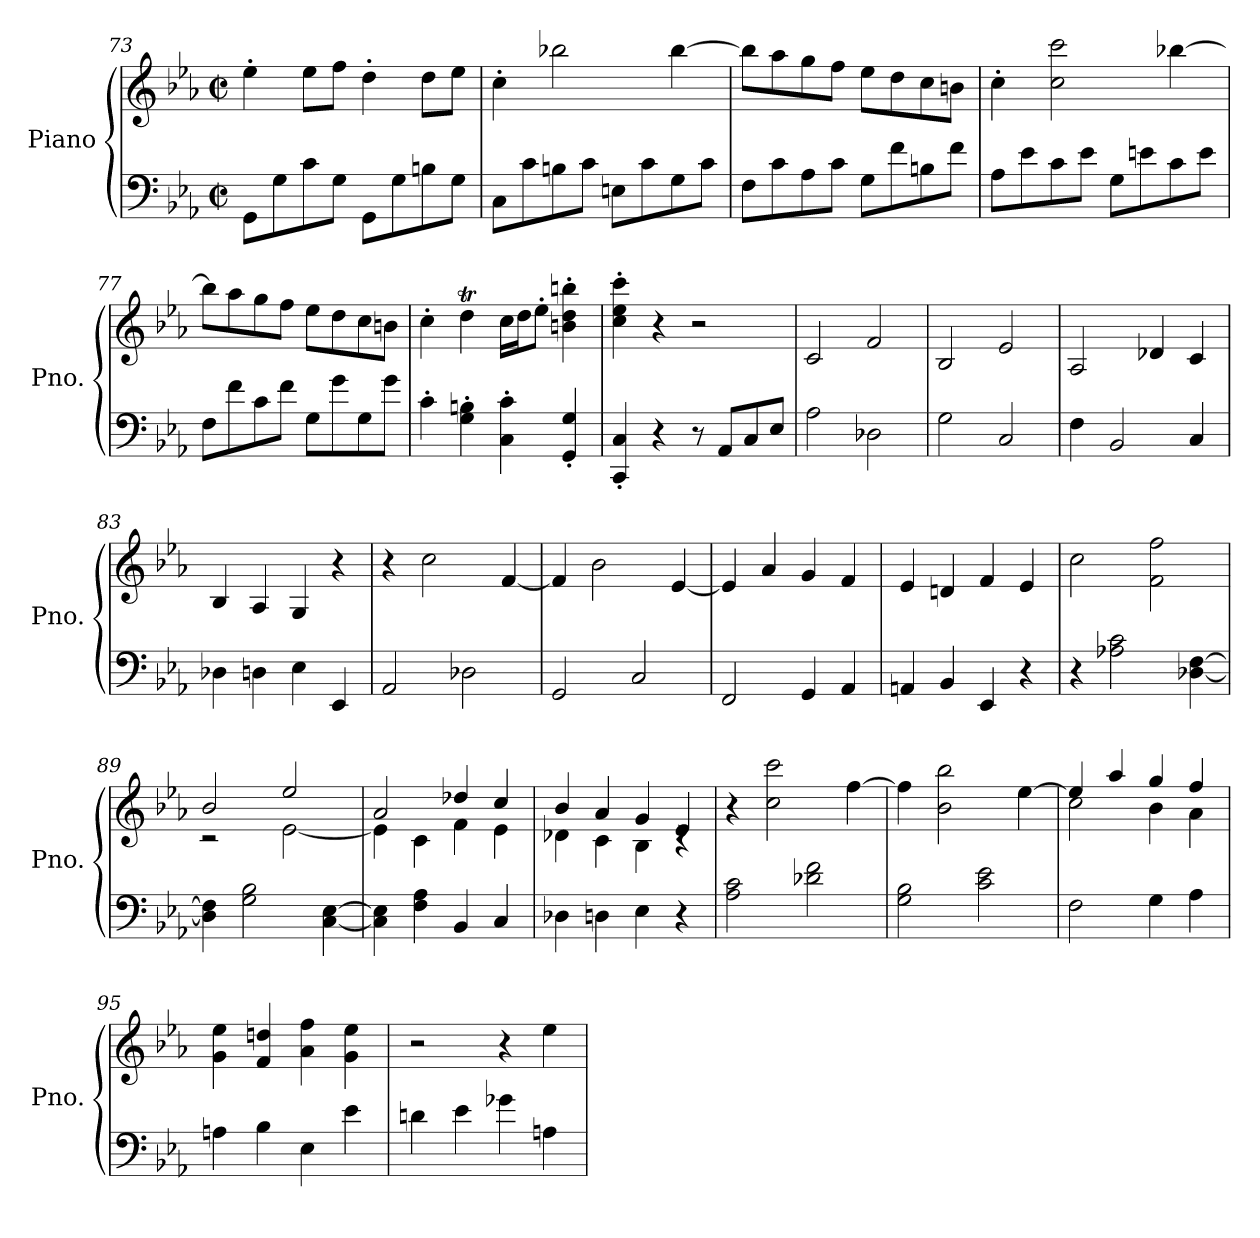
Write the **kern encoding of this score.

**kern	**kern
*part1	*part1
*staff2	*staff1
*I"Piano	*
*I'Pno.	*
*clefF4	*clefG2
*k[b-e-a-]	*k[b-e-a-]
*M2/2	*M2/2
*met(c|)	*met(c|)
=73	=73
8GG\L	4ee-'\
8G\	.
8c\	8ee-\L
8G\J	8ff\J
8GG\L	4dd'\
8G\	.
8Bn\	8dd\L
8G\J	8ee-\J
=74	=74
8C\L	4cc'\
8c\	.
8Bn\	2bb-X\
8c\J	.
8En\L	.
8c\	.
8G\	[4bb-\
8c\J	.
!!LO:LB:g=z
=75	=75
8F\L	8bb-\L]
8c\	8aa-\
8A-\	8gg\
8c\J	8ff\J
8G\L	8ee-\L
8f\	8dd\
8Bn\	8cc\
8f\J	8bn\J
=76	=76
8A-\L	4cc'\
8e-\	.
8c\	2cc\ 2ccc\
8e-\J	.
8G\L	.
8en\	.
8c\	[4bb-X\
8e\J	.
=77	=77
8F\L	8bb-\L]
8f\	8aa-\
8c\	8gg\
8f\J	8ff\J
8G\L	8ee-\L
8g\	8dd\
8G\	8cc\
8g\J	8bn\J
=78	=78
4c'\	4cc'\
4G\' 4Bn\'	4ddt\
4C\' 4c\'	16cc\LL
.	16dd\J
.	8ee-'\J
4GG/' 4G/'	4bn\' 4dd\' 4bbn\'
!!LO:PB:g=z
=79	=79
4CC/' 4C/'	4cc\' 4ee-\' 4ccc\'
4r	4r
8r	2r
8AA-/L	.
8C/	.
8E-/J	.
=80	=80
2A-\	2c/
2D-X\	2f/
=81	=81
2G\	2B-/
2C/	2e-/
=82	=82
4F\	2A-/
2BB-/	.
.	4d-X/
4C/	4c/
=83	=83
4D-X\	4B-/
4Dn\	4A-/
4E-\	4G/
4EE-/	4r
=84	=84
2AA-/	4r
.	2cc\
2D-X\	.
.	[4f/
=85	=85
2GG/	4f/]
.	2b-\
2C/	.
.	[4e-/
=86	=86
2FF/	4e-/]
.	4a-/
4GG/	4g/
4AA-/	4f/
=87	=87
4AAn/	4e-/
4BB-/	4dn/
4EE-/	4f/
4r	4e-/
!!LO:LB:g=z
=88	=88
4r	2cc\
2A-X\ 2c\	.
.	2f\ 2ff\
[4D-X\ [4F\	.
=89	=89
*	*^
4D-\] 4F\]	2b-/	2r
2G\ 2B-\	.	.
.	2ee-/	[2e-\
[4C\ [4E-\	.	.
=90	=90	=90
4C\] 4E-\]	2a-/	4e-\]
4F\ 4A-\	.	4c\
4BB-/	4dd-X/	4f\
4C/	4cc/	4e-\
=91	=91	=91
4D-X\	4b-/	4d-X\
4Dn\	4a-/	4c\
4E-\	4g/	4B-\
4r	4e-/	4rc
*	*v	*v
=92	=92
2A-\ 2c\	4r
.	2cc\ 2ccc\
2d-X\ 2f\	.
.	[4ff\
=93	=93
2G\ 2B-\	4ff\]
.	2b-\ 2bb-\
2c\ 2e-\	.
.	[4ee-\
=94	=94
*	*^
2F\	4ee-/]	2cc\
.	4aa-/	.
4G\	4gg/	4b-\
4A-\	4ff/	4a-\
*	*v	*v
=95	=95
4An\	4g\ 4ee-\
4B-\	4f/ 4ddn/
4E-\	4a-\ 4ff\
4e-\	4g\ 4ee-\
!!LO:LB:g=z
=96	=96
4dn\	2r
4e-\	.
4g-X\	4r
4An\	4ee-\
=	=
*-	*-
